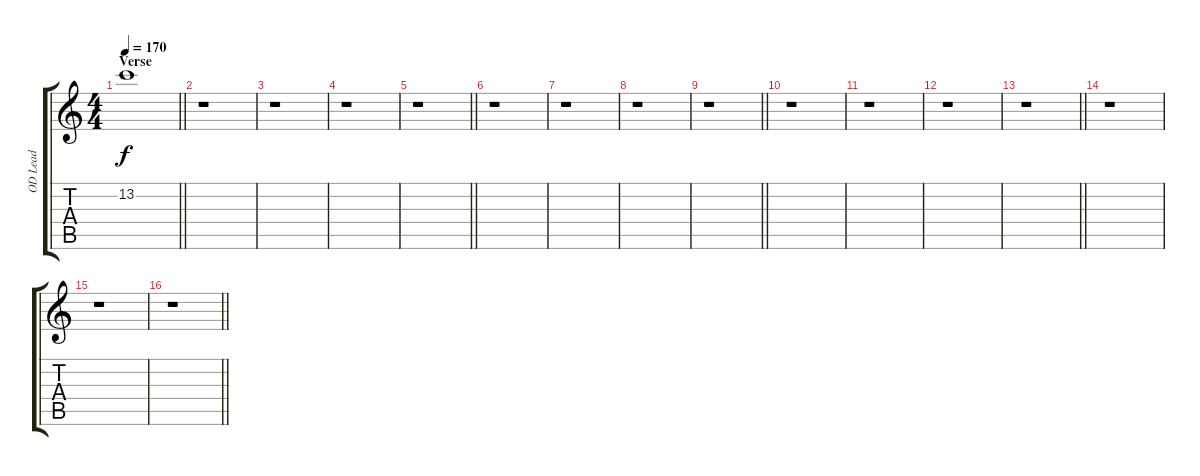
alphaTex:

\track ("OD Lead" "OD Lead") {instrument overdrivenguitar}
\staff {score tabs}
\tuning (E4 B3 G3 D3 A2 E2) {hide}
\ts (4 4)
\section ("" "Verse")
\tempo 170
\clef g2
\barLineRight lightlight
\ks c
13.2{t}.1{dy f} |
r.1 |
r.1 |
r.1 |
\barLineRight lightlight
r.1 |
r.1 |
r.1 |
r.1 |
\barLineRight lightlight
r.1 |
r.1 |
r.1 |
r.1 |
\barLineRight lightlight
r.1 |
r.1 |
r.1 |
\barLineRight lightlight
r.1
